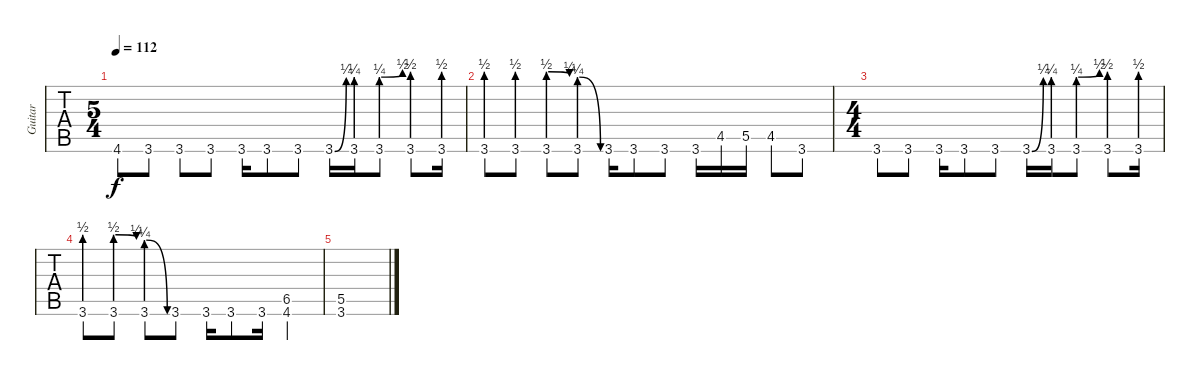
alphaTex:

\track ("Guitar" "Guitar") {instrument distortionguitar}
\staff {tabs}
\tuning (B3 Gb3 D3 A2 E2 B1) {hide}
\ts (5 4)
\tempo 112
\clef g2
\ks c
4.6.8{dy f} 3.6.8 3.6.8 3.6.8 3.6.16 3.6.8 3.6.8 3.6{be (bend 0 0 60 1)}.16 3.6{be (prebend 0 1 60 1)}.16 3.6{be (prebendbend 0 1 60 2)}.8 3.6{be (prebend 0 2 60 2)}.8 3.6{be (prebend 0 2 60 2)}.16 |
3.6{be (prebend 0 2 60 2)}.8 3.6{be (prebend 0 2 60 2)}.8 3.6{be (prebendrelease 0 2 60 1)}.8 3.6{be (prebendrelease 0 1 60 0)}.8 3.6.16 3.6.8 3.6.8 3.6.16 4.5.16 5.5.16 4.5.8 3.6.8 |
\ts (4 4)
3.6.8 3.6.8 3.6.16 3.6.8 3.6.8 3.6{be (bend 0 0 60 1)}.16 3.6{be (prebend 0 1 60 1)}.16 3.6{be (prebendbend 0 1 60 2)}.8 3.6{be (prebend 0 2 60 2)}.8 3.6{be (prebend 0 2 60 2)}.16 |
3.6{be (prebend 0 2 60 2)}.8 3.6{be (prebendrelease 0 2 60 1)}.8 3.6{be (prebendrelease 0 1 60 0)}.8 3.6.8 3.6.16 3.6.8 3.6.16 (6.5 4.6).4 |
(5.5 3.6).1
